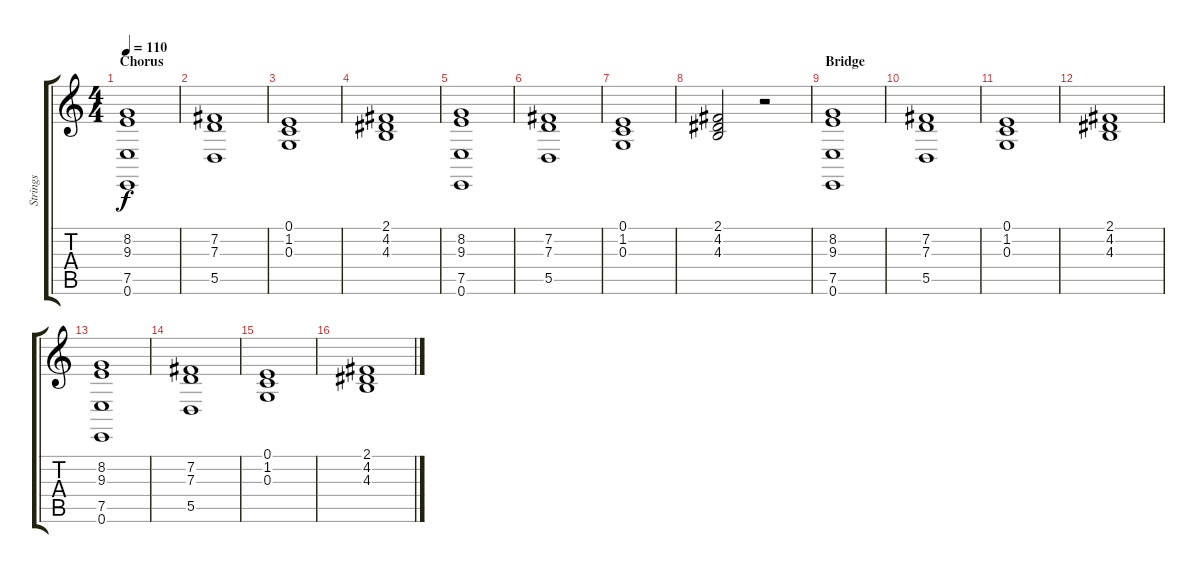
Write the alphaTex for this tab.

\track ("Strings" "Strings") {instrument synthstrings2}
\staff {score tabs}
\tuning (E4 B3 G3 D3 A2 E2) {hide}
\ts (4 4)
\section ("" "Chorus")
\tempo 110
\clef g2
\ks c
(8.2 9.3 7.5 0.6).1{dy f volume 8} |
(7.2 7.3 5.5).1 |
(0.1 1.2 0.3).1 |
(2.1 4.2 4.3).1 |
(8.2 9.3 7.5 0.6).1{volume 8} |
(7.2 7.3 5.5).1 |
(0.1 1.2 0.3).1 |
(2.1 4.2 4.3).2 r.2 |
\section ("" "Bridge")
(8.2 9.3 7.5 0.6).1{volume 12} |
(7.2 7.3 5.5).1 |
(0.1 1.2 0.3).1 |
(2.1 4.2 4.3).1 |
(8.2 9.3 7.5 0.6).1 |
(7.2 7.3 5.5).1 |
(0.1 1.2 0.3).1 |
(2.1 4.2 4.3).1
